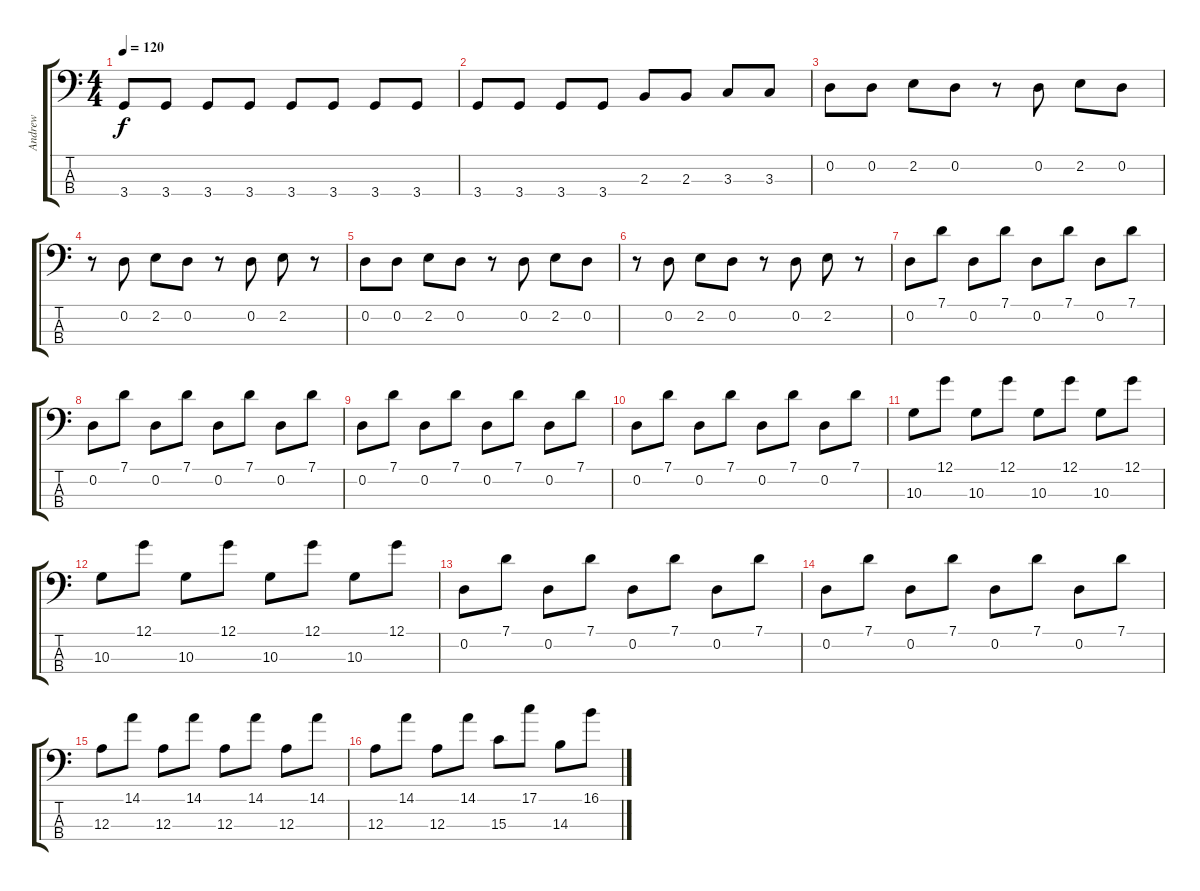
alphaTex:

\track ("Andrew" "Andrew") {instrument electricbassfinger}
\staff {score tabs}
\tuning (G2 D2 A1 E1) {hide}
\ts (4 4)
\tempo 120
\clef f4
\ks c
3.4.8{dy f} 3.4.8 3.4.8 3.4.8 3.4.8 3.4.8 3.4.8 3.4.8 |
3.4.8 3.4.8 3.4.8 3.4.8 2.3.8 2.3.8 3.3.8 3.3.8 |
0.2.8 0.2.8 2.2.8 0.2.8 r.8 0.2.8 2.2.8 0.2.8 |
r.8 0.2.8 2.2.8 0.2.8 r.8 0.2.8 2.2.8 r.8 |
0.2.8 0.2.8 2.2.8 0.2.8 r.8 0.2.8 2.2.8 0.2.8 |
r.8 0.2.8 2.2.8 0.2.8 r.8 0.2.8 2.2.8 r.8 |
0.2.8 7.1.8 0.2.8 7.1.8 0.2.8 7.1.8 0.2.8 7.1.8 |
0.2.8 7.1.8 0.2.8 7.1.8 0.2.8 7.1.8 0.2.8 7.1.8 |
0.2.8 7.1.8 0.2.8 7.1.8 0.2.8 7.1.8 0.2.8 7.1.8 |
0.2.8 7.1.8 0.2.8 7.1.8 0.2.8 7.1.8 0.2.8 7.1.8 |
10.3.8 12.1.8 10.3.8 12.1.8 10.3.8 12.1.8 10.3.8 12.1.8 |
10.3.8 12.1.8 10.3.8 12.1.8 10.3.8 12.1.8 10.3.8 12.1.8 |
0.2.8 7.1.8 0.2.8 7.1.8 0.2.8 7.1.8 0.2.8 7.1.8 |
0.2.8 7.1.8 0.2.8 7.1.8 0.2.8 7.1.8 0.2.8 7.1.8 |
12.3.8 14.1.8 12.3.8 14.1.8 12.3.8 14.1.8 12.3.8 14.1.8 |
12.3.8 14.1.8 12.3.8 14.1.8 15.3.8 17.1.8 14.3.8 16.1.8
